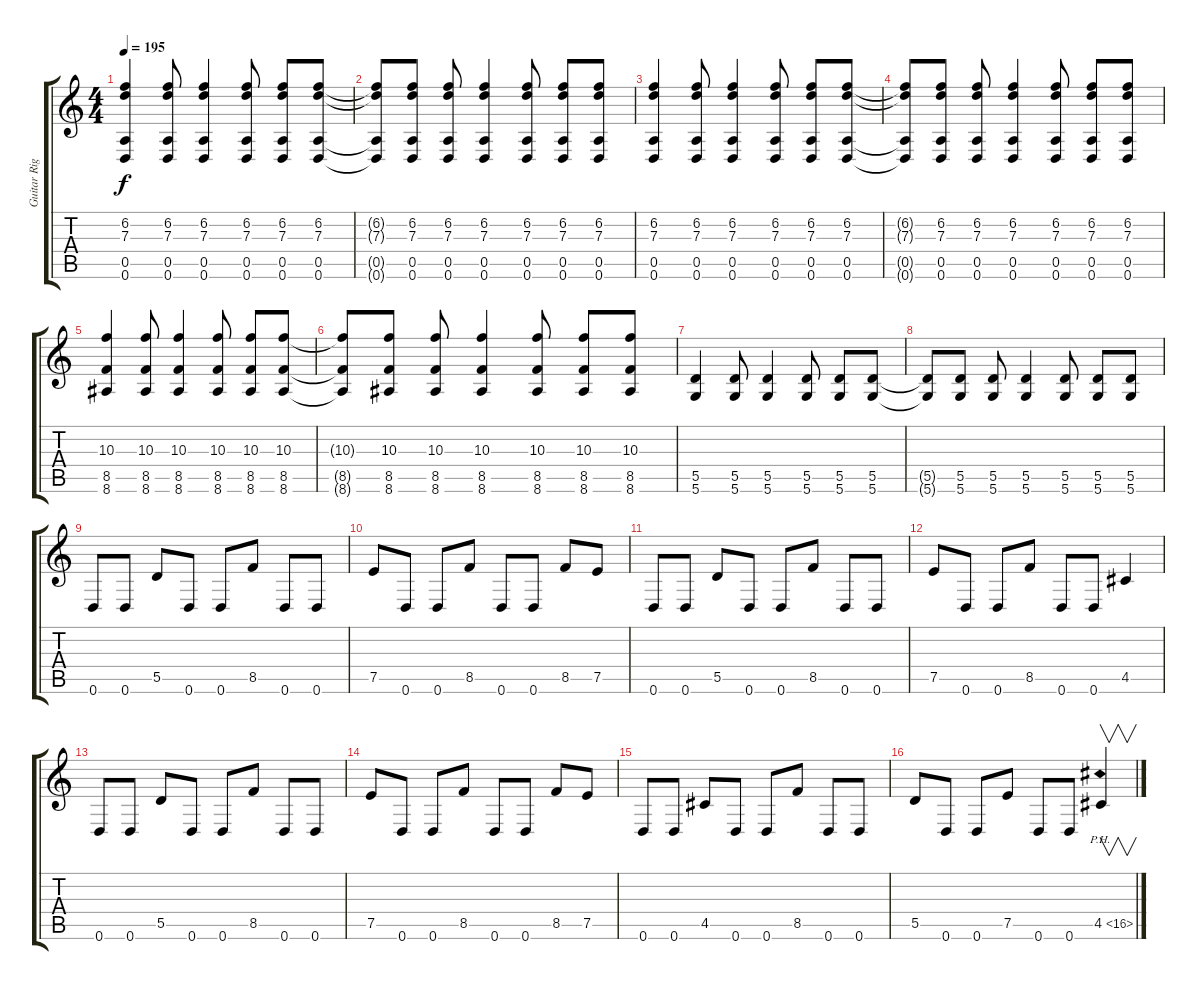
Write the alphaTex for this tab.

\track ("Guitar Right" "Guitar Rig") {instrument distortionguitar}
\staff {score tabs}
\tuning (E4 B3 G3 D3 A2 D2) {hide}
\ts (4 4)
\tempo 195
\clef g2
\ks c
(6.2 7.3 0.5 0.6).4{dy f} (6.2 7.3 0.5 0.6).8 (6.2 7.3 0.5 0.6).4 (6.2 7.3 0.5 0.6).8 (6.2 7.3 0.5 0.6).8 (6.2 7.3 0.5 0.6).8 |
(6.2{t} 7.3{t} 0.5{t} 0.6{t}).8 (6.2 7.3 0.5 0.6).8 (6.2 7.3 0.5 0.6).8 (6.2 7.3 0.5 0.6).4 (6.2 7.3 0.5 0.6).8 (6.2 7.3 0.5 0.6).8 (6.2 7.3 0.5 0.6).8 |
(6.2 7.3 0.5 0.6).4 (6.2 7.3 0.5 0.6).8 (6.2 7.3 0.5 0.6).4 (6.2 7.3 0.5 0.6).8 (6.2 7.3 0.5 0.6).8 (6.2 7.3 0.5 0.6).8 |
(6.2{t} 7.3{t} 0.5{t} 0.6{t}).8 (6.2 7.3 0.5 0.6).8 (6.2 7.3 0.5 0.6).8 (6.2 7.3 0.5 0.6).4 (6.2 7.3 0.5 0.6).8 (6.2 7.3 0.5 0.6).8 (6.2 7.3 0.5 0.6).8 |
(10.3 8.5 8.6).4 (10.3 8.5 8.6).8 (10.3 8.5 8.6).4 (10.3 8.5 8.6).8 (10.3 8.5 8.6).8 (10.3 8.5 8.6).8 |
(10.3{t} 8.5{t} 8.6{t}).8 (10.3 8.5 8.6).8 (10.3 8.5 8.6).8 (10.3 8.5 8.6).4 (10.3 8.5 8.6).8 (10.3 8.5 8.6).8 (10.3 8.5 8.6).8 |
(5.5 5.6).4 (5.5 5.6).8 (5.5 5.6).4 (5.5 5.6).8 (5.5 5.6).8 (5.5 5.6).8 |
(5.5{t} 5.6{t}).8 (5.5 5.6).8 (5.5 5.6).8 (5.5 5.6).4 (5.5 5.6).8 (5.5 5.6).8 (5.5 5.6).8 |
0.6.8 0.6.8 5.5.8 0.6.8 0.6.8 8.5.8 0.6.8 0.6.8 |
7.5.8 0.6.8 0.6.8 8.5.8 0.6.8 0.6.8 8.5.8 7.5.8 |
0.6.8 0.6.8 5.5.8 0.6.8 0.6.8 8.5.8 0.6.8 0.6.8 |
7.5.8 0.6.8 0.6.8 8.5.8 0.6.8 0.6.8 4.5.4 |
0.6.8 0.6.8 5.5.8 0.6.8 0.6.8 8.5.8 0.6.8 0.6.8 |
7.5.8 0.6.8 0.6.8 8.5.8 0.6.8 0.6.8 8.5.8 7.5.8 |
0.6.8 0.6.8 4.5.8 0.6.8 0.6.8 8.5.8 0.6.8 0.6.8 |
5.5.8 0.6.8 0.6.8 7.5.8 0.6.8 0.6.8 4.5{ph 12}.4{v}
